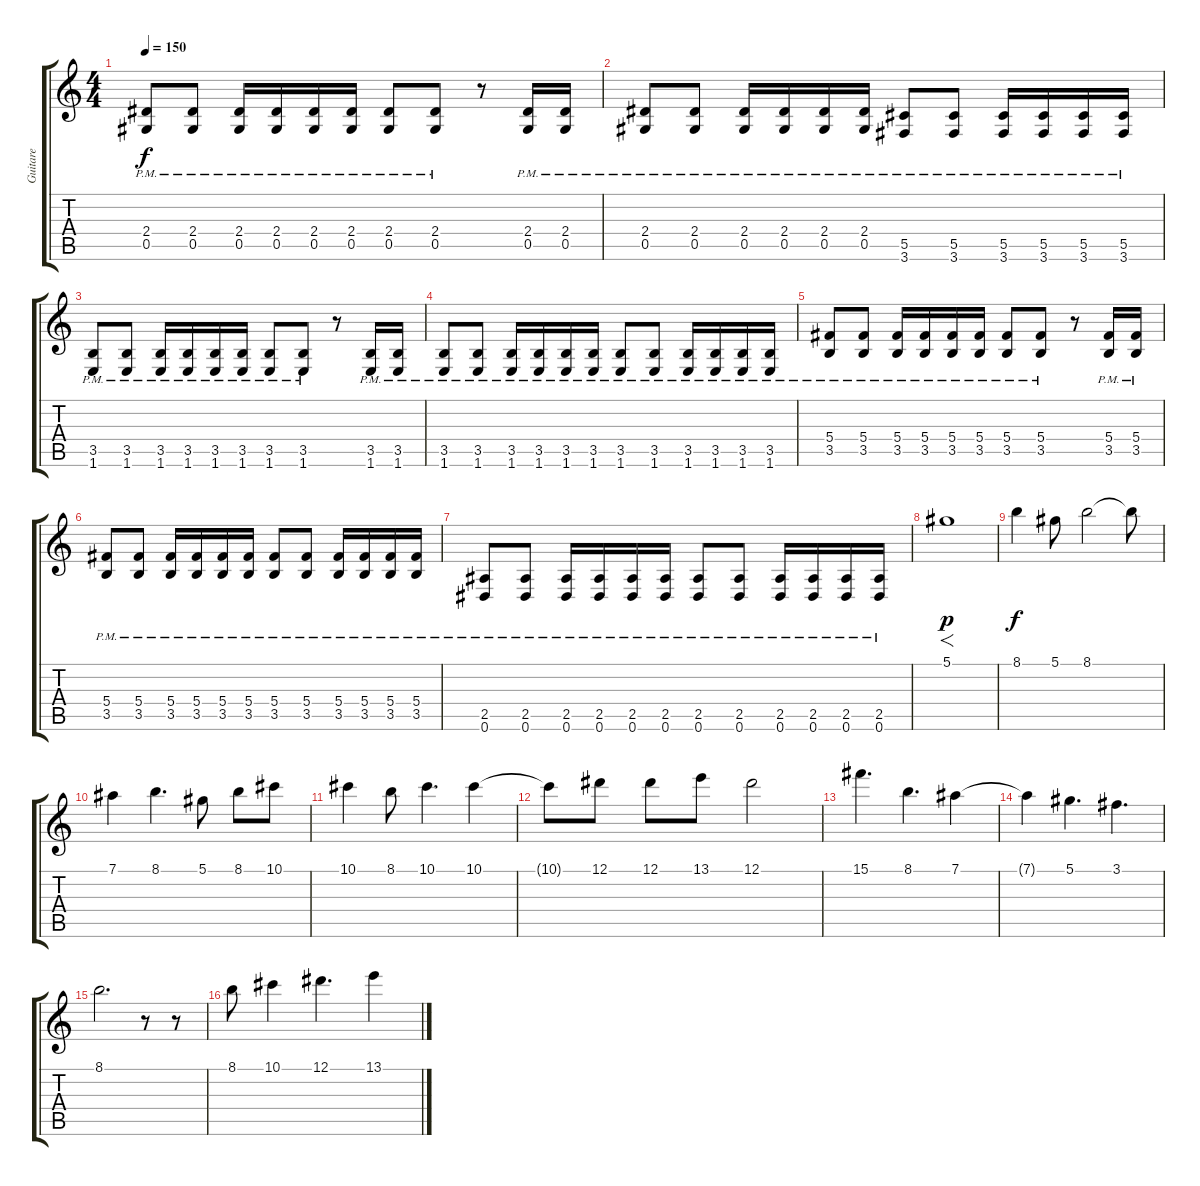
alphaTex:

\track ("Guitare" "Guitare") {instrument distortionguitar}
\staff {score tabs}
\tuning (Eb4 Bb3 Gb3 Db3 Ab2 Eb2) {hide}
\ts (4 4)
\tempo 150
\clef g2
\ks c
(2.4{pm} 0.5{pm}).8{dy f} (2.4{pm} 0.5{pm}).8 (2.4{pm} 0.5{pm}).16 (2.4{pm} 0.5{pm}).16 (2.4{pm} 0.5{pm}).16 (2.4{pm} 0.5{pm}).16 (2.4{pm} 0.5{pm}).8 (2.4{pm} 0.5{pm}).8 r.8 (2.4{pm} 0.5{pm}).16 (2.4{pm} 0.5{pm}).16 |
(2.4{pm} 0.5{pm}).8 (2.4{pm} 0.5{pm}).8 (2.4{pm} 0.5{pm}).16 (2.4{pm} 0.5{pm}).16 (2.4{pm} 0.5{pm}).16 (2.4{pm} 0.5{pm}).16 (5.5{pm} 3.6{pm}).8 (5.5{pm} 3.6{pm}).8 (5.5{pm} 3.6{pm}).16 (5.5{pm} 3.6{pm}).16 (5.5{pm} 3.6{pm}).16 (5.5{pm} 3.6{pm}).16 |
(3.5{pm} 1.6{pm}).8 (3.5{pm} 1.6{pm}).8 (3.5{pm} 1.6{pm}).16 (3.5{pm} 1.6{pm}).16 (3.5{pm} 1.6{pm}).16 (3.5{pm} 1.6{pm}).16 (3.5{pm} 1.6{pm}).8 (3.5{pm} 1.6{pm}).8 r.8 (3.5{pm} 1.6{pm}).16 (3.5{pm} 1.6{pm}).16 |
(3.5{pm} 1.6{pm}).8 (3.5{pm} 1.6{pm}).8 (3.5{pm} 1.6{pm}).16 (3.5{pm} 1.6{pm}).16 (3.5{pm} 1.6{pm}).16 (3.5{pm} 1.6{pm}).16 (3.5{pm} 1.6{pm}).8 (3.5{pm} 1.6{pm}).8 (3.5{pm} 1.6{pm}).16 (3.5{pm} 1.6{pm}).16 (3.5{pm} 1.6{pm}).16 (3.5{pm} 1.6{pm}).16 |
(5.4{pm} 3.5{pm}).8 (5.4{pm} 3.5{pm}).8 (5.4{pm} 3.5{pm}).16 (5.4{pm} 3.5{pm}).16 (5.4{pm} 3.5{pm}).16 (5.4{pm} 3.5{pm}).16 (5.4{pm} 3.5{pm}).8 (5.4{pm} 3.5{pm}).8 r.8 (5.4{pm} 3.5{pm}).16 (5.4{pm} 3.5{pm}).16 |
(5.4{pm} 3.5{pm}).8 (5.4{pm} 3.5{pm}).8 (5.4{pm} 3.5{pm}).16 (5.4{pm} 3.5{pm}).16 (5.4{pm} 3.5{pm}).16 (5.4{pm} 3.5{pm}).16 (5.4{pm} 3.5{pm}).8 (5.4{pm} 3.5{pm}).8 (5.4{pm} 3.5{pm}).16 (5.4{pm} 3.5{pm}).16 (5.4 3.5{pm}).16 (5.4{pm} 3.5{pm}).16 |
(2.5{pm} 0.6{pm}).8 (2.5{pm} 0.6{pm}).8 (2.5{pm} 0.6{pm}).16 (2.5{pm} 0.6{pm}).16 (2.5{pm} 0.6{pm}).16 (2.5{pm} 0.6{pm}).16 (2.5{pm} 0.6{pm}).8 (2.5{pm} 0.6{pm}).8 (2.5{pm} 0.6{pm}).16 (2.5{pm} 0.6{pm}).16 (2.5{pm} 0.6{pm}).16 (2.5{pm} 0.6{pm}).16 |
5.1.1{f dy p} |
8.1.4{dy f} 5.1.8 8.1.2 8.1{t}.8 |
7.1.4 8.1.4{d} 5.1.8 8.1.8 10.1.8 |
10.1.4 8.1.8 10.1.4{d} 10.1.4 |
10.1{t}.8 12.1.8 12.1.8 13.1.8 12.1.2 |
15.1.4{d} 8.1.4{d} 7.1.4 |
7.1{t}.4 5.1.4{d} 3.1.4{d} |
8.1.2{d} r.8 r.8 |
8.1.8 10.1.4 12.1.4{d} 13.1.4
